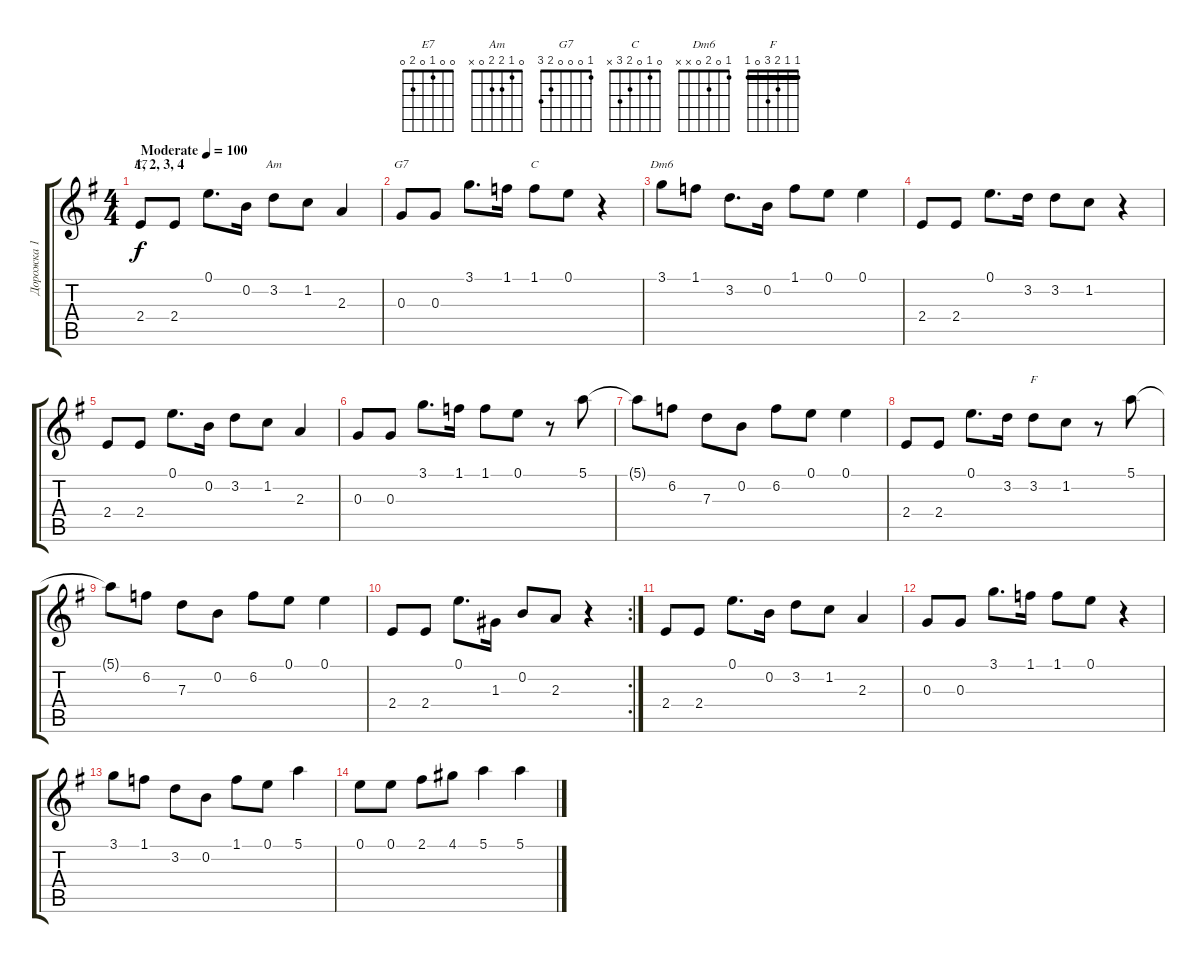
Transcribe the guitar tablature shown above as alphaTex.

\track ("Дорожка 1" "Дорожка 1") {instrument electricguitarclean}
\staff {score tabs}
\tuning (E4 B3 G3 D3 A2 E2) {hide}
\chord ("E7" 0 0 1 0 2 0)
\chord ("Am" 0 1 2 2 0 x)
\chord ("G7" 1 0 0 0 2 3)
\chord ("C" 0 1 0 2 3 x)
\chord ("Dm6" 1 0 2 0 x x)
\chord ("F" 1 1 2 3 0 1) {barre 1}
\ts (4 4)
\section ("" "1, 2, 3, 4")
\tempo (100 "Moderate")
\clef g2
\ks eminor
2.4.8{ch "E7" dy f instrument electricguitarclean} 2.4.8 0.1.8{d} 0.2.16 3.2.8{ch "Am"} 1.2.8 2.3.4 |
0.3.8{ch "G7"} 0.3.8 3.1.8{d} 1.1.16 1.1.8{ch "C"} 0.1.8 r.4 |
3.1.8{ch "Dm6"} 1.1.8 3.2.8{d} 0.2.16 1.1.8 0.1.8 0.1.4 |
2.4.8 2.4.8 0.1.8{d} 3.2.16 3.2.8 1.2.8 r.4 |
2.4.8 2.4.8 0.1.8{d} 0.2.16 3.2.8 1.2.8 2.3.4 |
0.3.8 0.3.8 3.1.8{d} 1.1.16 1.1.8 0.1.8 r.8 5.1.8 |
5.1{t}.8 6.2.8 7.3.8 0.2.8 6.2.8 0.1.8 0.1.4 |
2.4.8 2.4.8 0.1.8{d} 3.2.16 3.2.8{ch "F"} 1.2.8 r.8 5.1.8 |
5.1{t}.8 6.2.8 7.3.8 0.2.8 6.2.8 0.1.8 0.1.4 |
\rc 2
2.4.8 2.4.8 0.1.8{d} 1.3.16 0.2.8 2.3.8 r.4 |
2.4.8 2.4.8 0.1.8{d} 0.2.16 3.2.8 1.2.8 2.3.4 |
0.3.8 0.3.8 3.1.8{d} 1.1.16 1.1.8 0.1.8 r.4 |
3.1.8 1.1.8 3.2.8 0.2.8 1.1.8 0.1.8 5.1.4 |
0.1.8 0.1.8 2.1.8 4.1.8 5.1.4 5.1.4
